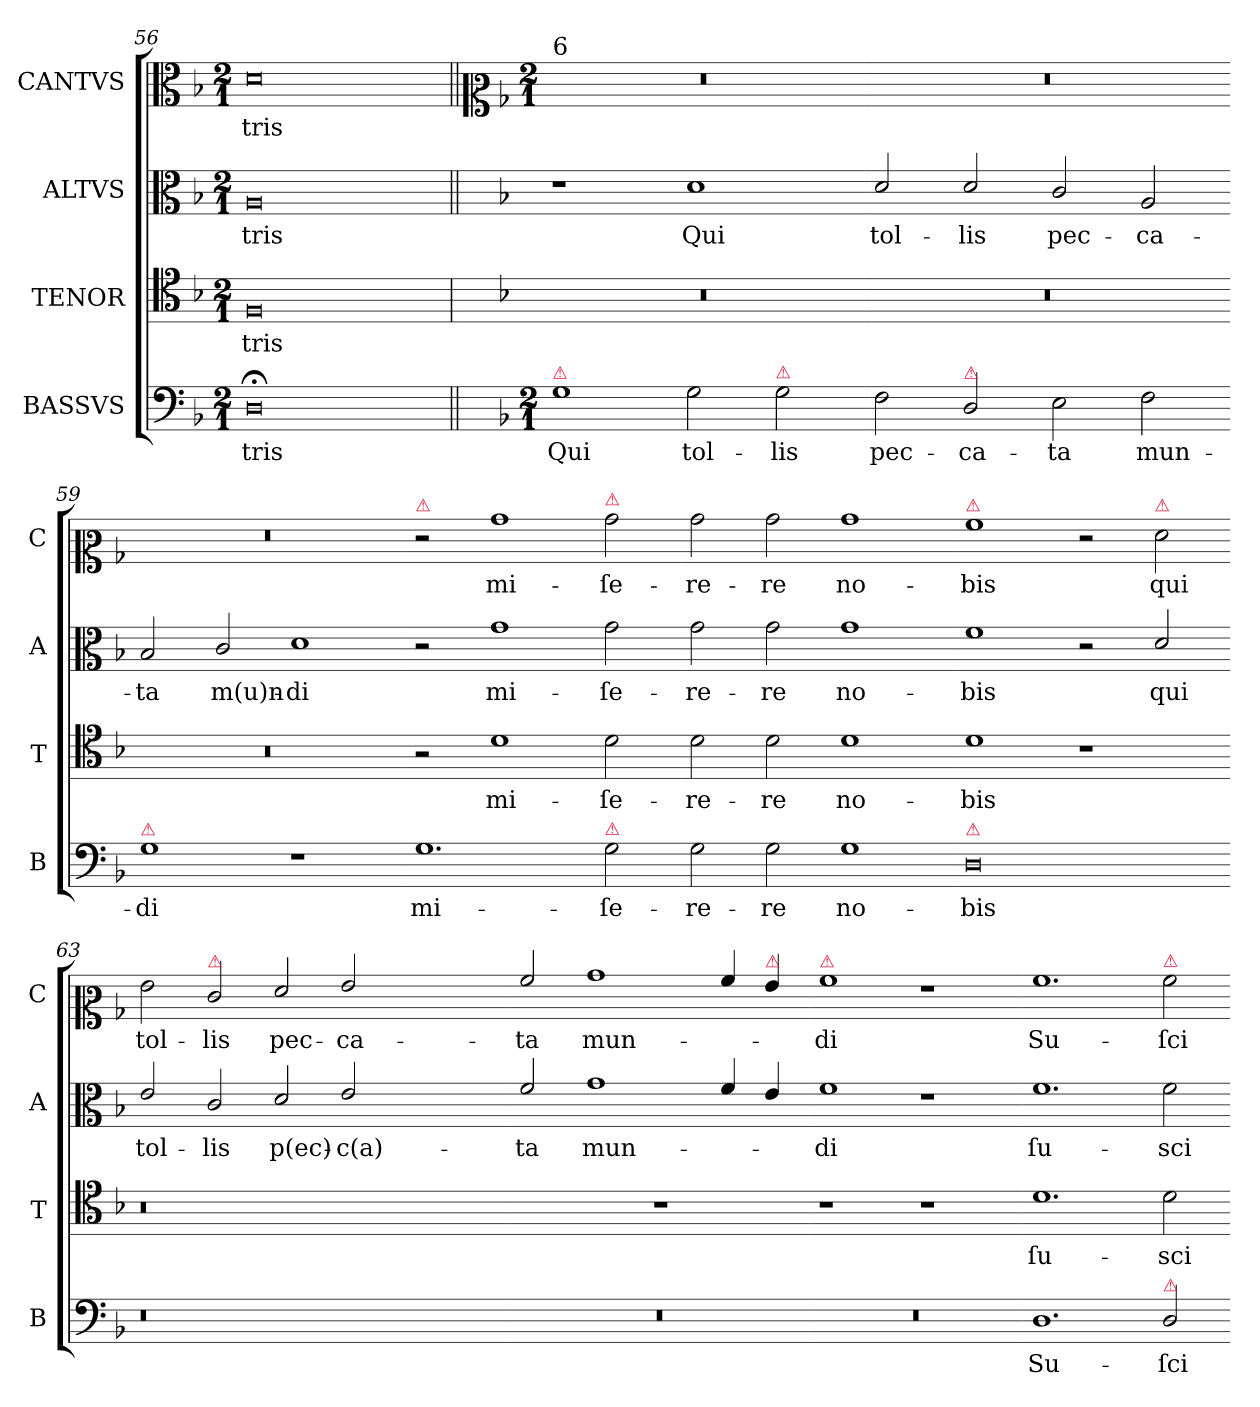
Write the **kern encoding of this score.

**kern	**text	**kern	**text	**kern	**text	**kern	**text
*part4	*part4	*part3	*part3	*part2	*part2	*part1	*part1
*staff4	*staff4	*staff3	*staff3	*staff2	*staff2	*staff1	*staff1
*I"BASSVS	*	*I"TENOR	*	*I"ALTVS	*	*I"CANTVS	*
*I'B	*	*I'T	*	*I'A	*	*I'C	*
*clefF4	*	*clefC4	*	*clefC3	*	*clefC3	*
*k[b-]	*	*k[b-]	*	*k[b-]	*	*k[b-]	*
*d:	*	*d:	*	*d:	*	*d:	*
*M2/1	*	*M2/1	*	*M2/1	*	*M2/1	*
=56	=56	=56	=56	=56	=56	=56	=56
!	!LO:LY:i	!	!	!	!LO:LY:i	!	!
0D;<\	-tris	0F\	-tris	0A\	-tris	0d\	-tris
=57||	=57||	=57	=57||	=57||	=57||	=57||	=57||
*	*	*	*	*	*	*clefC2	*
*	*	*	*	*	*	*k[b-]	*
*M2/1	*	*	*	*	*	*M2/1	*
!	!	!	!	!	!	!LO:TX:a:t=6	!
!LO:TX:a:color=crimson:t=⚠	!	!	!	!	!	!	!
1G\	Qui	0r	.	1r	.	0r	.
2G\	tol-	.	.	1d\	Qui	.	.
!LO:TX:a:color=crimson:t=⚠	!	!	!	!	!	!	!
2G\	-lis	.	.	.	.	.	.
=58-	=58-	=58-	=58-	=58-	=58-	=58-	=58-
2F\	pec-	0r	.	2d/	tol-	0r	.
!LO:TX:a:color=crimson:t=⚠	!	!	!	!	!	!	!
2D/	-ca-	.	.	2d/	-lis	.	.
2E\	-ta	.	.	2c/	pec-	.	.
2F\	mun-	.	.	2A/	-ca-	.	.
=59-	=59-	=59-	=59-	=59-	=59-	=59-	=59-
!LO:TX:a:color=crimson:t=⚠	!	!	!	!	!	!	!
1G\	-di	0r	.	2B-/	-ta	0r	.
.	.	.	.	2c/	m(u)n-	.	.
1r	.	.	.	1d\	-di	.	.
=60-	=60-	=60-	=60-	=60-	=60-	=60-	=60-
!	!	!	!	!	!	!LO:TX:a:color=crimson:t=⚠	!
1.G\	mi-	2r	.	2r	.	2r	.
.	.	1d\	mi-	1g\	mi-	1b-\	mi-
!	!	!	!	!	!	!LO:TX:a:color=crimson:t=⚠	!
!LO:TX:a:color=crimson:t=⚠	!	!	!	!	!	!	!
2G\	-ſe-	2d\	-ſe-	2g\	-ſe-	2b-\	-ſe-
=61-	=61-	=61-	=61-	=61-	=61-	=61-	=61-
2G\	-re-	2d\	-re-	2g\	-re-	2b-\	-re-
2G\	-re	2d\	-re	2g\	-re	2b-\	-re
1G\	no-	1d\	no-	1g\	no-	1b-\	no-
=62-	=62-	=62-	=62-	=62-	=62-	=62-	=62-
!	!	!	!	!	!	!LO:TX:a:color=crimson:t=⚠	!
!LO:TX:a:color=crimson:t=⚠	!	!	!	!	!	!	!
0D\	-bis	1d\	-bis	1f\	-bis	1a\	-bis
.	.	1r	.	2r	.	2r	.
!	!	!	!	!	!	!LO:TX:a:color=crimson:t=⚠	!
.	.	.	.	2d/	qui	2f\	qui
=63-	=63-	=63-	=63-	=63-	=63-	=63-	=63-
0r	.	0.r	.	2e/	tol-	2g\	tol-
!	!	!	!	!	!	!LO:TX:a:color=crimson:t=⚠	!
.	.	.	.	2c/	-lis	2e/	-lis
.	.	.	.	2d/	p(ec)-	2f/	pec-
.	.	.	.	2e/	-c(a)-	2g/	-ca-
1ryy	.	.	.	1ryy	.	1ryy	.
=64-	=64-	=64-	=64-	=64-	=64-	=64-	=64-
0r	.	1ryy	.	2f/	-ta	2a/	-ta
.	.	.	.	1g\	mun-	1b-\	mun-
.	.	1r	.	.	.	.	.
.	.	.	.	4f/	.	4a/	.
!	!	!	!	!	!	!LO:TX:a:color=crimson:t=⚠	!
.	.	.	.	4e/	.	4g/	.
=65-	=65-	=65-	=65-	=65-	=65-	=65-	=65-
!	!	!	!	!	!	!LO:TX:a:color=crimson:t=⚠	!
0r	.	1r	.	1f\	-di	1a\	-di
.	.	1r	.	1r	.	1r	.
=66-	=66-	=66-	=66-	=66-	=66-	=66-	=66-
1.D\	Su-	1.d\	ſu-	1.f\	ſu-	1.a\	Su-
!	!	!	!	!	!	!LO:TX:a:color=crimson:t=⚠	!
!LO:TX:a:color=crimson:t=⚠	!	!	!	!	!	!	!
2D/	-ſci-	2d\	-sci-	2f\	-sci-	2a\	-ſci-
=-	=-	=-	=-	=-	=-	=-	=-
*-	*-	*-	*-	*-	*-	*-	*-
